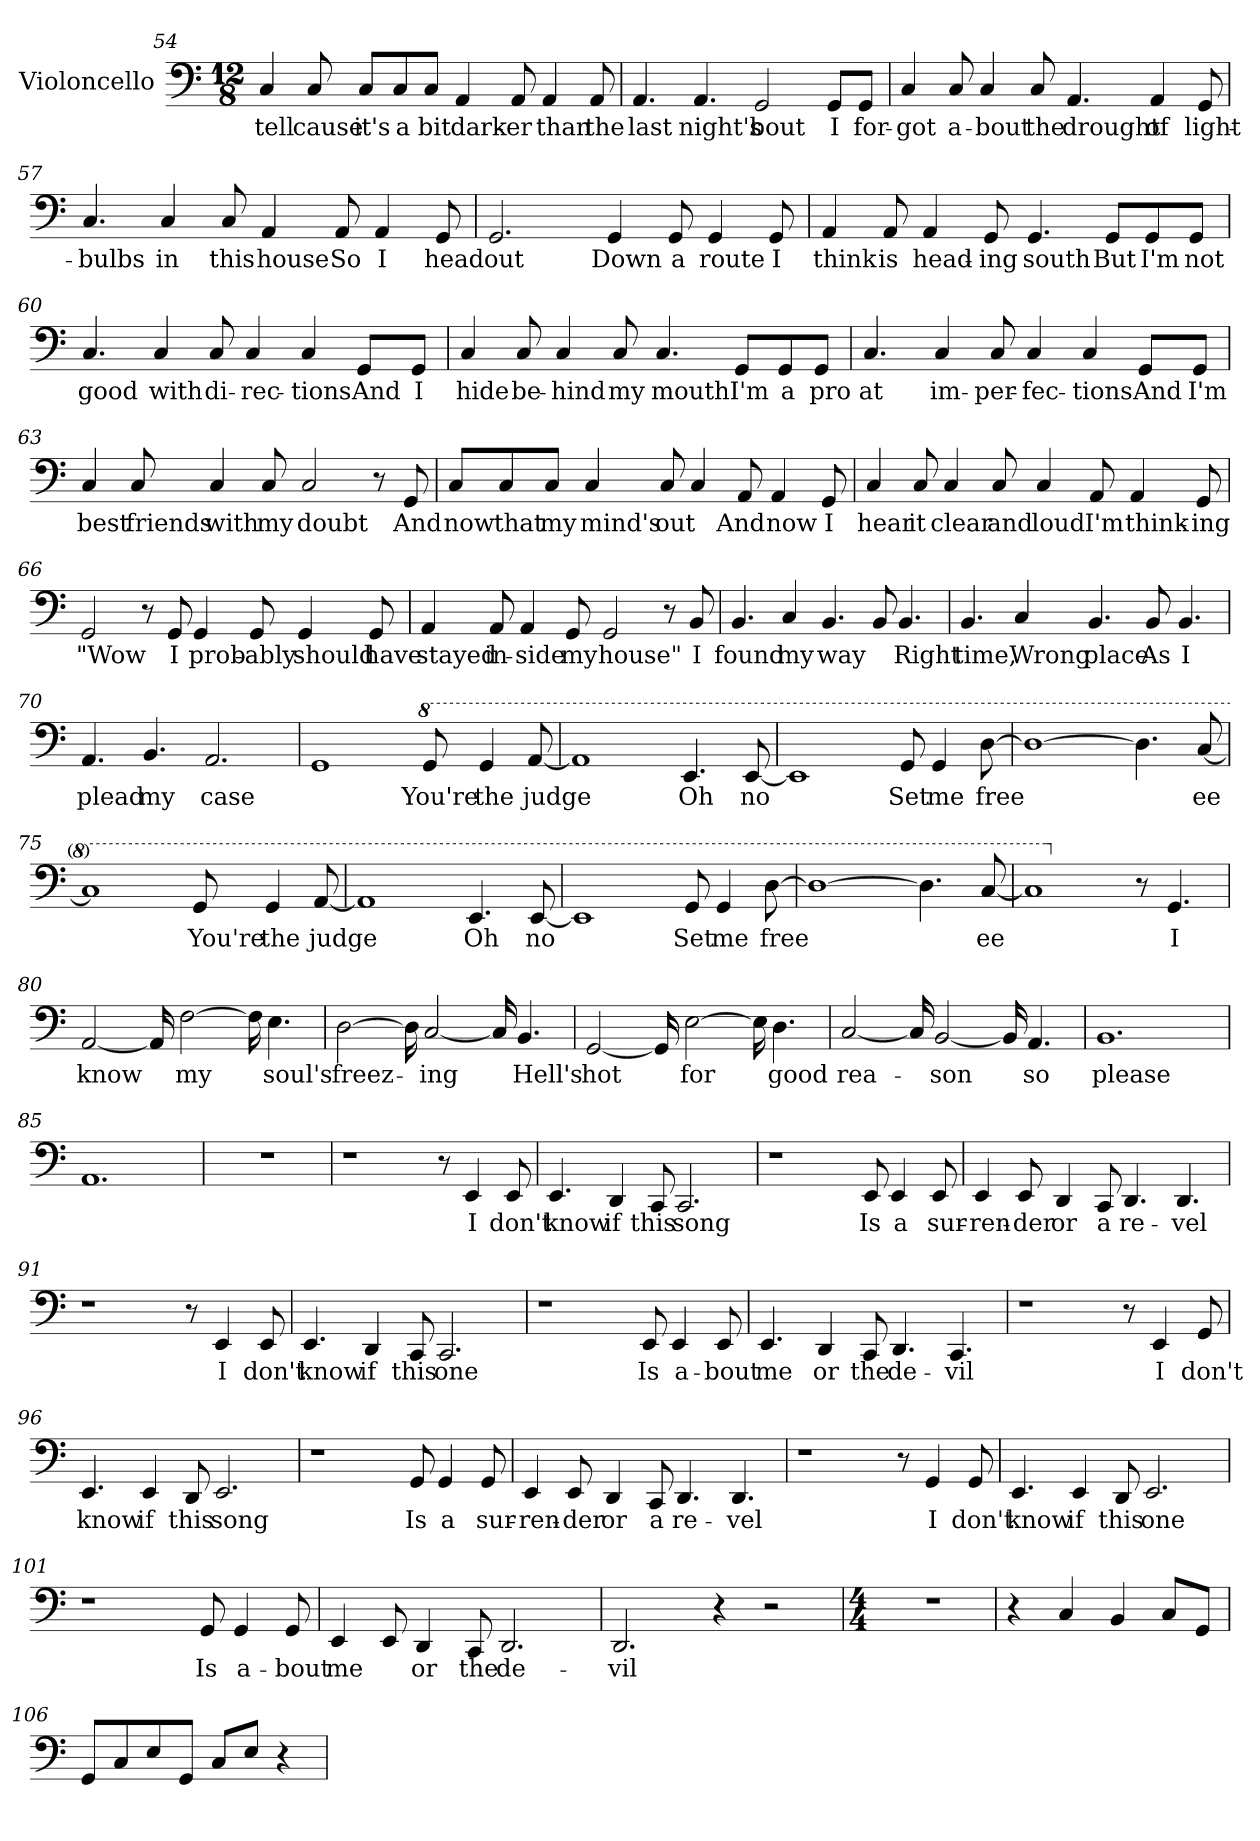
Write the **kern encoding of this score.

**kern	**text
*part1	*part1
*staff1	*staff1
*I"Violoncello	*
*I'Vc.	*
!!LO:LB:g=z
*clefF4	*
*k[]	*
*M12/8	*
=54	=54
!	!LO:LY:b
4C/	tell
!	!LO:LY:b
8C/	cause
!	!LO:LY:b
8C/L	it's
!	!LO:LY:b
8C/	a
!	!LO:LY:b
8C/J	bit
!	!LO:LY:b
4AA/	dark-
!	!LO:LY:b
8AA/	-er
!	!LO:LY:b
4AA/	than
!	!LO:LY:b
8AA/	the
=55	=55
!	!LO:LY:b
4.AA/	last
!	!LO:LY:b
4.AA/	night's
!	!LO:LY:b
2GG/	bout
!	!LO:LY:b
8GG/L	I
!	!LO:LY:b
8GG/J	for-
=56	=56
!	!LO:LY:b
4C/	-got
!	!LO:LY:b
8C/	a-
!	!LO:LY:b
4C/	-bout
!	!LO:LY:b
8C/	the
!	!LO:LY:b
4.AA/	drought
!	!LO:LY:b
4AA/	of
!	!LO:LY:b
8GG/	light-
!!LO:LB:g=z
=57	=57
!	!LO:LY:b
4.C/	-bulbs
!	!LO:LY:b
4C/	in
!	!LO:LY:b
8C/	this
!	!LO:LY:b
4AA/	house
!	!LO:LY:b
8AA/	So
!	!LO:LY:b
4AA/	I
!	!LO:LY:b
8GG/	head
=58	=58
!	!LO:LY:b
2.GG/	out
!	!LO:LY:b
4GG/	Down
!	!LO:LY:b
8GG/	a
!	!LO:LY:b
4GG/	route
!	!LO:LY:b
8GG/	I
=59	=59
!	!LO:LY:b
4AA/	think
!	!LO:LY:b
8AA/	is
!	!LO:LY:b
4AA/	head-
!	!LO:LY:b
8GG/	-ing
!	!LO:LY:b
4.GG/	south
!	!LO:LY:b
8GG/L	But
!	!LO:LY:b
8GG/	I'm
!	!LO:LY:b
8GG/J	not
!!LO:LB:g=z
=60	=60
!	!LO:LY:b
4.C/	good
!	!LO:LY:b
4C/	with
!	!LO:LY:b
8C/	di-
!	!LO:LY:b
4C/	-rec-
!	!LO:LY:b
4C/	-tions
!	!LO:LY:b
8GG/L	And
!	!LO:LY:b
8GG/J	I
=61	=61
!	!LO:LY:b
4C/	hide
!	!LO:LY:b
8C/	be-
!	!LO:LY:b
4C/	-hind
!	!LO:LY:b
8C/	my
!	!LO:LY:b
4.C/	mouth
!	!LO:LY:b
8GG/L	I'm
!	!LO:LY:b
8GG/	a
!	!LO:LY:b
8GG/J	pro
=62	=62
!	!LO:LY:b
4.C/	at
!	!LO:LY:b
4C/	im-
!	!LO:LY:b
8C/	-per-
!	!LO:LY:b
4C/	-fec-
!	!LO:LY:b
4C/	-tions
!	!LO:LY:b
8GG/L	And
!	!LO:LY:b
8GG/J	I'm
!!LO:LB:g=z
=63	=63
!	!LO:LY:b
4C/	best
!	!LO:LY:b
8C/	friends
!	!LO:LY:b
4C/	with
!	!LO:LY:b
8C/	my
!	!LO:LY:b
2C/	doubt
8r	.
!	!LO:LY:b
8GG/	And
=64	=64
!	!LO:LY:b
8C/L	now
!	!LO:LY:b
8C/	that
!	!LO:LY:b
8C/J	my
!	!LO:LY:b
4C/	mind's
!	!LO:LY:b
8C/	out
4C/	.
!	!LO:LY:b
8AA/	And
!	!LO:LY:b
4AA/	now
!	!LO:LY:b
8GG/	I
!!LO:LB:g=z
=65	=65
!	!LO:LY:b
4C/	hear
!	!LO:LY:b
8C/	it
!	!LO:LY:b
4C/	clear
!	!LO:LY:b
8C/	and
!	!LO:LY:b
4C/	loud
!	!LO:LY:b
8AA/	I'm
!	!LO:LY:b
4AA/	think-
!	!LO:LY:b
8GG/	-ing
=66	=66
!	!LO:LY:b
2GG/	"Wow
8r	.
!	!LO:LY:b
8GG/	I
!	!LO:LY:b
4GG/	prob-
!	!LO:LY:b
8GG/	-ably
!	!LO:LY:b
4GG/	should
!	!LO:LY:b
8GG/	have
=67	=67
!	!LO:LY:b
4AA/	stayed
!	!LO:LY:b
8AA/	in-
!	!LO:LY:b
4AA/	-side
!	!LO:LY:b
8GG/	my
!	!LO:LY:b
2GG/	house"
8r	.
!	!LO:LY:b
8BB/	I
!!LO:LB:g=z
=68	=68
!	!LO:LY:b
4.BB/	found
!	!LO:LY:b
4C/	my
!	!LO:LY:b
4.BB/	way
8BB/	.
!	!LO:LY:b
4.BB/	Right
=69	=69
!	!LO:LY:b
4.BB/	time,
!	!LO:LY:b
4C/	Wrong
!	!LO:LY:b
4.BB/	place
!	!LO:LY:b
8BB/	As
!	!LO:LY:b
4.BB/	I
=70	=70
!	!LO:LY:b
4.AA/	plead
!	!LO:LY:b
4.BB/	my
!	!LO:LY:b
2.AA/	case
=71	=71
1GG	.
*8va	*
!	!LO:LY:b
8G/	You're
!	!LO:LY:b
4G/	the
!	!LO:LY:b
[8A/	judge
!!LO:LB:g=z
=72	=72
1A]	.
!	!LO:LY:b
4.E/	Oh
!	!LO:LY:b
[8E/	no
=73	=73
1E]	.
!	!LO:LY:b
8G/	Set
!	!LO:LY:b
4G/	me
!	!LO:LY:b
[8d\	free
=74	=74
1d_	.
4.d\]	.
!	!LO:LY:b
[8c/	ee
=75	=75
1c]	.
!	!LO:LY:b
8G/	You're
!	!LO:LY:b
4G/	the
!	!LO:LY:b
[8A/	judge
=76	=76
1A]	.
!	!LO:LY:b
4.E/	Oh
!	!LO:LY:b
[8E/	no
!!LO:LB:g=z
=77	=77
1E]	.
!	!LO:LY:b
8G/	Set
!	!LO:LY:b
4G/	me
!	!LO:LY:b
[8d\	free
=78	=78
1d_	.
4.d\]	.
!	!LO:LY:b
[8c/	ee
=79	=79
1c]	.
*X8va	*
8r	.
!	!LO:LY:b
4.GG/	I
=80	=80
!	!LO:LY:b
[2AA/	know
16AA/]	.
!	!LO:LY:b
[2F\	my
16F\]	.
!	!LO:LY:b
4.E\	soul's
=81	=81
!	!LO:LY:b
[2D\	freez-
16D\]	.
!	!LO:LY:b
[2C/	-ing
16C/]	.
!	!LO:LY:b
4.BB/	Hell's
!!LO:PB:g=z
=82	=82
!	!LO:LY:b
[2GG/	hot
16GG/]	.
!	!LO:LY:b
[2E\	for
16E\]	.
!	!LO:LY:b
4.D\	good
=83	=83
!	!LO:LY:b
[2C/	rea-
16C/]	.
!	!LO:LY:b
[2BB/	-son
16BB/]	.
!	!LO:LY:b
4.AA/	so
=84	=84
!	!LO:LY:b
1.BB	please
=85	=85
1.AA	.
=86	=86
1.r	.
!!LO:LB:g=z
=87	=87
1r	.
8r	.
!	!LO:LY:b
4EE/	I
!	!LO:LY:b
8EE/	don't
=88	=88
!	!LO:LY:b
4.EE/	know
!	!LO:LY:b
4DD/	if
!	!LO:LY:b
8CC/	this
!	!LO:LY:b
2.CC/	song
=89	=89
1r	.
!	!LO:LY:b
8EE/	Is
!	!LO:LY:b
4EE/	a
!	!LO:LY:b
8EE/	sur-
=90	=90
!	!LO:LY:b
4EE/	-ren-
!	!LO:LY:b
8EE/	-der
!	!LO:LY:b
4DD/	or
!	!LO:LY:b
8CC/	a
!	!LO:LY:b
4.DD/	re-
!	!LO:LY:b
4.DD/	-vel
=91	=91
1r	.
8r	.
!	!LO:LY:b
4EE/	I
!	!LO:LY:b
8EE/	don't
!!LO:LB:g=z
=92	=92
!	!LO:LY:b
4.EE/	know
!	!LO:LY:b
4DD/	if
!	!LO:LY:b
8CC/	this
!	!LO:LY:b
2.CC/	one
=93	=93
1r	.
!	!LO:LY:b
8EE/	Is
!	!LO:LY:b
4EE/	a-
!	!LO:LY:b
8EE/	-bout
=94	=94
!	!LO:LY:b
4.EE/	me
!	!LO:LY:b
4DD/	or
!	!LO:LY:b
8CC/	the
!	!LO:LY:b
4.DD/	de-
!	!LO:LY:b
4.CC/	-vil
=95	=95
1r	.
8r	.
!	!LO:LY:b
4EE/	I
!	!LO:LY:b
8GG/	don't
=96	=96
!	!LO:LY:b
4.EE/	know
!	!LO:LY:b
4EE/	if
!	!LO:LY:b
8DD/	this
!	!LO:LY:b
2.EE/	song
!!LO:LB:g=z
=97	=97
1r	.
!	!LO:LY:b
8GG/	Is
!	!LO:LY:b
4GG/	a
!	!LO:LY:b
8GG/	sur-
=98	=98
!	!LO:LY:b
4EE/	-ren-
!	!LO:LY:b
8EE/	-der
!	!LO:LY:b
4DD/	or
!	!LO:LY:b
8CC/	a
!	!LO:LY:b
4.DD/	re-
!	!LO:LY:b
4.DD/	-vel
=99	=99
1r	.
8r	.
!	!LO:LY:b
4GG/	I
!	!LO:LY:b
8GG/	don't
=100	=100
!	!LO:LY:b
4.EE/	know
!	!LO:LY:b
4EE/	if
!	!LO:LY:b
8DD/	this
!	!LO:LY:b
2.EE/	one
=101	=101
1r	.
!	!LO:LY:b
8GG/	Is
!	!LO:LY:b
4GG/	a-
!	!LO:LY:b
8GG/	-bout
!!LO:LB:g=z
=102	=102
!	!LO:LY:b
4EE/	me
8EE/	.
!	!LO:LY:b
4DD/	or
!	!LO:LY:b
8CC/	the
!	!LO:LY:b
2.DD/	de-
=103	=103
!	!LO:LY:b
2.DD/	-vil
4r	.
2r	.
=104	=104
*M4/4	*
*MM123	*
1r	.
=105	=105
4r	.
4C/	.
4BB/	.
8C/L	.
8GG/J	.
=106	=106
8GG/L	.
8C/	.
8E/	.
8GG/J	.
8C/L	.
8E/J	.
4r	.
=	=
*-	*-
